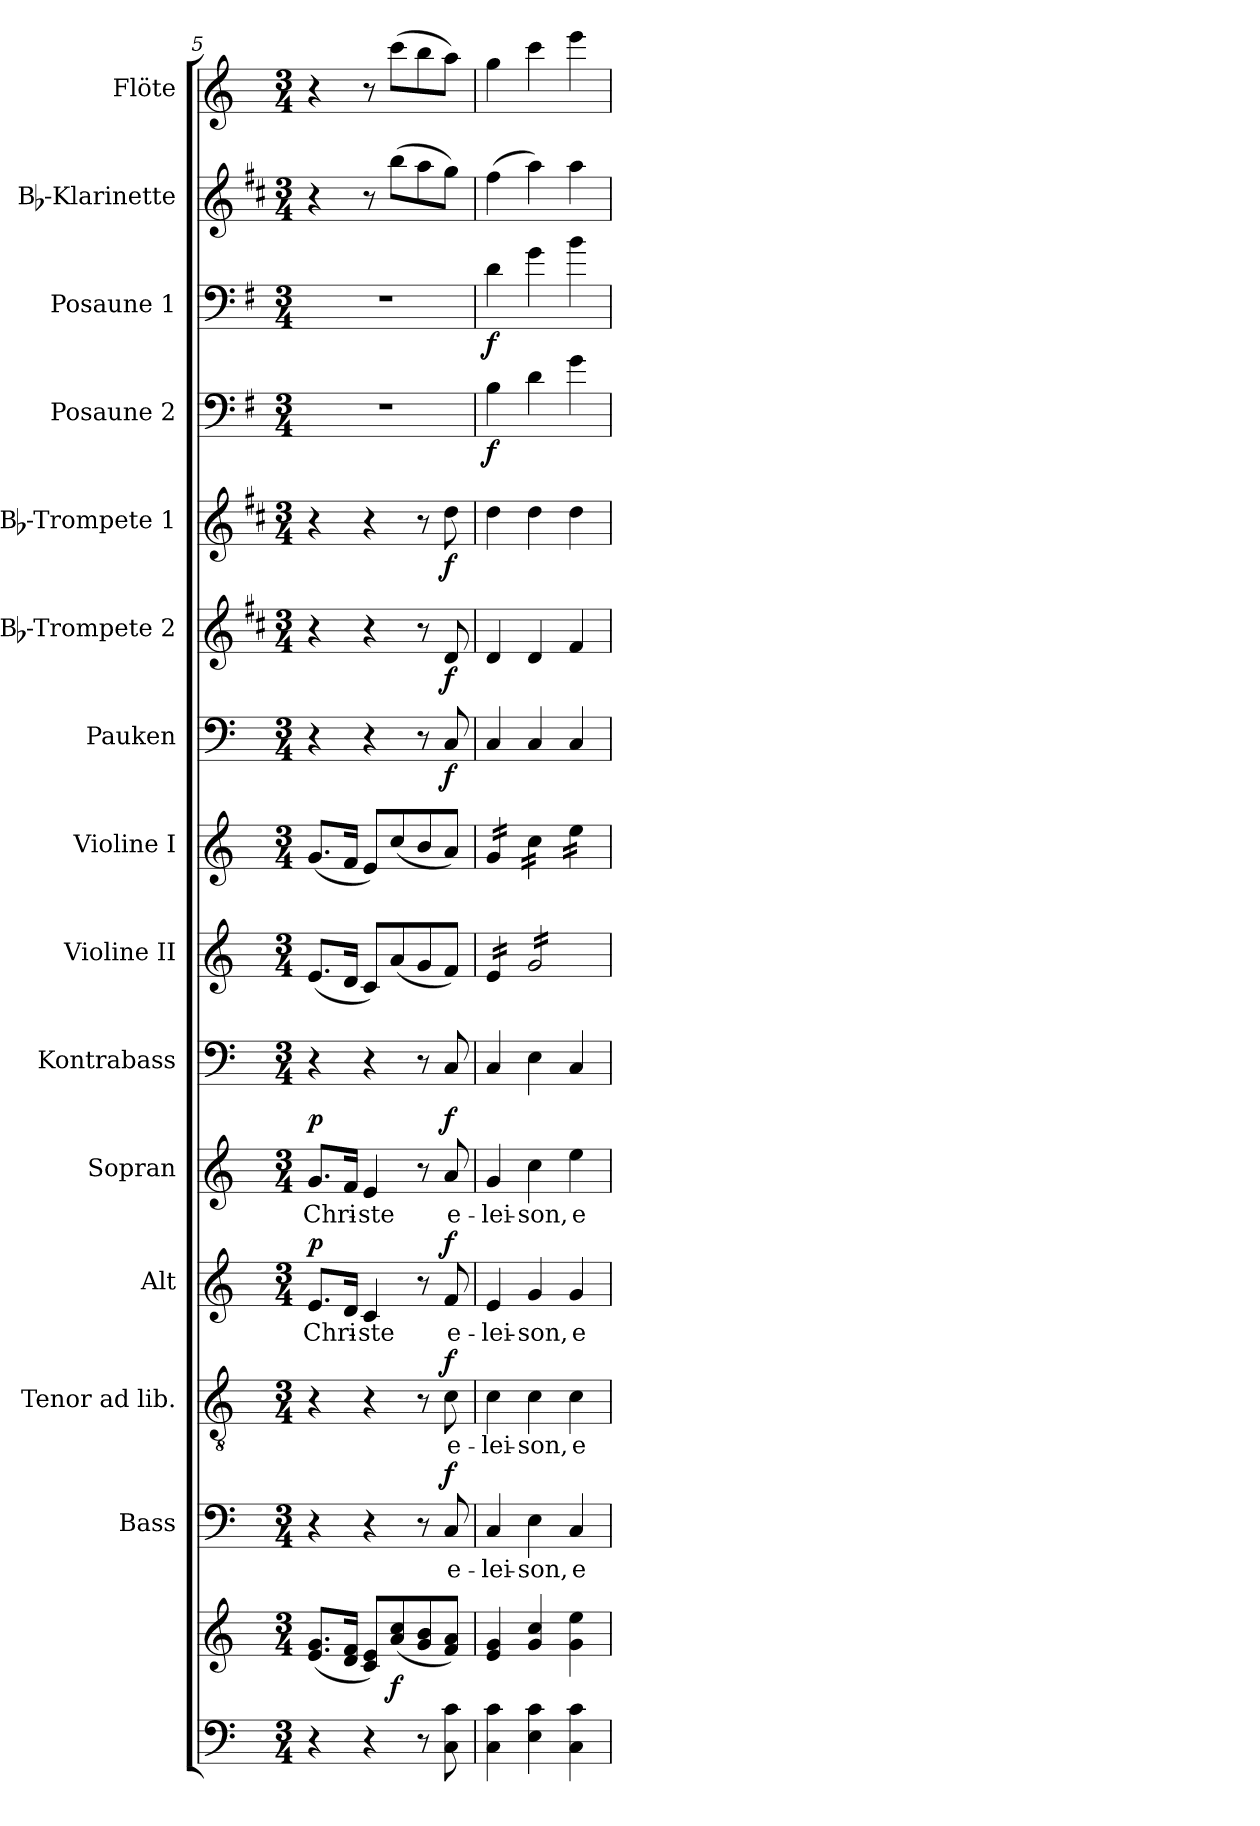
**kern	**kern	**dynam	**kern	**text	**dynam	**kern	**text	**dynam	**kern	**text	**dynam	**kern	**text	**dynam	**kern	**kern	**kern	**kern	**dynam	**kern	**dynam	**kern	**dynam	**kern	**dynam	**kern	**dynam	**kern	**kern
*part15	*part15	*part15	*part14	*part14	*part14	*part13	*part13	*part13	*part12	*part12	*part12	*part11	*part11	*part11	*part10	*part9	*part8	*part7	*part7	*part6	*part6	*part5	*part5	*part4	*part4	*part3	*part3	*part2	*part1
*staff16	*staff15	*staff15/16	*staff14	*staff14	*staff14	*staff13	*staff13	*staff13	*staff12	*staff12	*staff12	*staff11	*staff11	*staff11	*staff10	*staff9	*staff8	*staff7	*staff7	*staff6	*staff6	*staff5	*staff5	*staff4	*staff4	*staff3	*staff3	*staff2	*staff1
*	*	*	*I"Bass	*	*	*I"Tenor ad lib.	*	*	*I"Alt	*	*	*I"Sopran	*	*	*I"Kontrabass	*I"Violine II	*I"Violine I	*I"Pauken	*	*I"Bb-Trompete 2	*	*I"Bb-Trompete 1	*	*I"Posaune 2	*	*I"Posaune 1	*	*I"Bb-Klarinette	*I"Flöte
*	*	*	*I'B.	*	*	*I'T.	*	*	*I'A.	*	*	*I'S.	*	*	*I'Kb.	*I'Vl. II	*I'Vl. I	*I'Pk.	*	*I'Bb Trp. 2	*	*I'Bb Trp. 1	*	*I'Pos. 2	*	*I'Pos. 1	*	*I'Bb Kl.	*I'Fl.
*clefF4	*clefG2	*	*clefF4	*	*	*clefGv2	*	*	*clefG2	*	*	*clefG2	*	*	*clefF4	*clefG2	*clefG2	*clefF4	*	*clefG2	*	*clefG2	*	*clefF4	*	*clefF4	*	*clefG2	*clefG2
*	*	*	*	*	*	*	*	*	*	*	*	*	*	*	*ITrd7c12	*	*	*	*	*ITrd1c2	*	*ITrd1c2	*	*ITrd4c7	*	*ITrd4c7	*	*ITrd1c2	*
*k[]	*k[]	*	*k[]	*	*	*k[]	*	*	*k[]	*	*	*k[]	*	*	*k[]	*k[]	*k[]	*k[]	*	*k[]	*	*k[]	*	*k[]	*	*k[]	*	*k[]	*k[]
*C:	*C:	*	*C:	*	*	*C:	*	*	*C:	*	*	*C:	*	*	*C:	*C:	*C:	*C:	*	*C:	*	*C:	*	*C:	*	*C:	*	*C:	*C:
*M3/4	*M3/4	*	*M3/4	*	*	*M3/4	*	*	*M3/4	*	*	*M3/4	*	*	*M3/4	*M3/4	*M3/4	*M3/4	*	*M3/4	*	*M3/4	*	*M3/4	*	*M3/4	*	*M3/4	*M3/4
=5	=5	=5	=5	=5	=5	=5	=5	=5	=5	=5	=5	=5	=5	=5	=5	=5	=5	=5	=5	=5	=5	=5	=5	=5	=5	=5	=5	=5	=5
!	!	!	!	!	!	!	!	!	!	!LO:LY:b	!LO:DY:a	!	!LO:LY:b	!LO:DY:a	!	!	!	!	!	!	!	!	!	!	!	!	!	!	!
4r	(<8.e/ 8.g/L	.	4r	.	.	4r	.	.	8.e/L	Chri-	p	8.g/L	Chri-	p	4r	(<8.e/L	(<8.g/L	4r	.	4r	.	4r	.	2.r	.	2.r	.	4r	4r
.	16d/ 16f/Jk	.	.	.	.	.	.	.	16d/Jk	.	.	16f/Jk	.	.	.	16d/Jk	16f/Jk	.	.	.	.	.	.	.	.	.	.	.	.
!	!	!	!	!	!	!	!	!	!	!LO:LY:b	!	!	!LO:LY:b	!	!	!	!	!	!	!	!	!	!	!	!	!	!	!	!
4r	8c/ 8e/L)	.	4r	.	.	4r	.	.	4c/	-ste	.	4e/	-ste	.	4r	8c/L)	8e/L)	4r	.	4r	.	4r	.	.	.	.	.	8r	8r
!	!	!LO:DY:b	!	!	!	!	!	!	!	!	!	!	!	!	!	!	!	!	!	!	!	!	!	!	!	!	!	!	!
.	(<8a/ 8cc/	f	.	.	.	.	.	.	.	.	.	.	.	.	.	(<8a/	(<8cc/	.	.	.	.	.	.	.	.	.	.	(>8aa\L	(>8ccc\L
8r	8g/ 8b/	.	8r	.	.	8r	.	.	8r	.	.	8r	.	.	8r	8g/	8b/	8r	.	8r	.	8r	.	.	.	.	.	8gg\	8bb\
!	!	!	!	!LO:LY:b	!LO:DY:a	!	!LO:LY:b	!LO:DY:a	!	!LO:LY:b	!LO:DY:a	!	!LO:LY:b	!LO:DY:a	!	!	!	!	!LO:DY:b	!	!LO:DY:b	!	!LO:DY:b	!	!	!	!	!	!
8C\ 8c\	8f/ 8a/J)	.	8C/	e-	f	8c\	e-	f	8f/	e-	f	8a/	e-	f	8CC/	8f/J)	8a/J)	8C/	f	8c/	f	8cc\	f	.	.	.	.	8ff\J)	8aa\J)
=6	=6	=6	=6	=6	=6	=6	=6	=6	=6	=6	=6	=6	=6	=6	=6	=6	=6	=6	=6	=6	=6	=6	=6	=6	=6	=6	=6	=6	=6
!	!	!	!	!LO:LY:b	!	!	!LO:LY:b	!	!	!LO:LY:b	!	!	!LO:LY:b	!	!	!	!	!	!	!	!	!	!	!	!LO:DY:b	!	!LO:DY:b	!	!
*	*	*	*	*	*	*	*	*	*	*	*	*	*	*	*	*tremolo	*	*	*	*	*	*	*	*	*	*	*	*	*
*	*	*	*	*	*	*	*	*	*	*	*	*	*	*	*	*	*tremolo	*	*	*	*	*	*	*	*	*	*	*	*
4C\ 4c\	4e/ 4g/	.	4C/	-lei-	.	4c\	-lei-	.	4e/	-lei-	.	4g/	-lei-	.	4CC/	16e/LL	16g/LL	4C/	.	4c/	.	4cc\	.	4E\	f	4G\	f	(>4ee\	4gg\
.	.	.	.	.	.	.	.	.	.	.	.	.	.	.	.	16e/	16g/	.	.	.	.	.	.	.	.	.	.	.	.
.	.	.	.	.	.	.	.	.	.	.	.	.	.	.	.	16e/	16g/	.	.	.	.	.	.	.	.	.	.	.	.
.	.	.	.	.	.	.	.	.	.	.	.	.	.	.	.	16e/JJ	16g/JJ	.	.	.	.	.	.	.	.	.	.	.	.
!	!	!	!	!LO:LY:b	!	!	!LO:LY:b	!	!	!LO:LY:b	!	!	!LO:LY:b	!	!	!	!	!	!	!	!	!	!	!	!	!	!	!	!
4E\ 4c\	4g/ 4cc/	.	4E\	-son,	.	4c\	-son,	.	4g/	-son,	.	4cc\	-son,	.	4EE\	16g/LL	16cc\LL	4C/	.	4c/	.	4cc\	.	4G\	.	4c\	.	4gg\)	4ccc\
.	.	.	.	.	.	.	.	.	.	.	.	.	.	.	.	16g/	16cc\	.	.	.	.	.	.	.	.	.	.	.	.
.	.	.	.	.	.	.	.	.	.	.	.	.	.	.	.	16g/	16cc\	.	.	.	.	.	.	.	.	.	.	.	.
.	.	.	.	.	.	.	.	.	.	.	.	.	.	.	.	16g/	16cc\JJ	.	.	.	.	.	.	.	.	.	.	.	.
!	!	!	!	!LO:LY:b	!	!	!LO:LY:b	!	!	!LO:LY:b	!	!	!LO:LY:b	!	!	!	!	!	!	!	!	!	!	!	!	!	!	!	!
4C\ 4c\	4g\ 4ee\	.	4C/	e-	.	4c\	e-	.	4g/	e-	.	4ee\	e-	.	4CC/	16g/	16ee\LL	4C/	.	4e/	.	4cc\	.	4c\	.	4e\	.	4gg\	4eee\
.	.	.	.	.	.	.	.	.	.	.	.	.	.	.	.	16g/	16ee\	.	.	.	.	.	.	.	.	.	.	.	.
.	.	.	.	.	.	.	.	.	.	.	.	.	.	.	.	16g/	16ee\	.	.	.	.	.	.	.	.	.	.	.	.
.	.	.	.	.	.	.	.	.	.	.	.	.	.	.	.	16g/JJ	16ee\JJ	.	.	.	.	.	.	.	.	.	.	.	.
*	*	*	*	*	*	*	*	*	*	*	*	*	*	*	*	*	*Xtremolo	*	*	*	*	*	*	*	*	*	*	*	*
*	*	*	*	*	*	*	*	*	*	*	*	*	*	*	*	*Xtremolo	*	*	*	*	*	*	*	*	*	*	*	*	*
=	=	=	=	=	=	=	=	=	=	=	=	=	=	=	=	=	=	=	=	=	=	=	=	=	=	=	=	=	=
*-	*-	*-	*-	*-	*-	*-	*-	*-	*-	*-	*-	*-	*-	*-	*-	*-	*-	*-	*-	*-	*-	*-	*-	*-	*-	*-	*-	*-	*-
